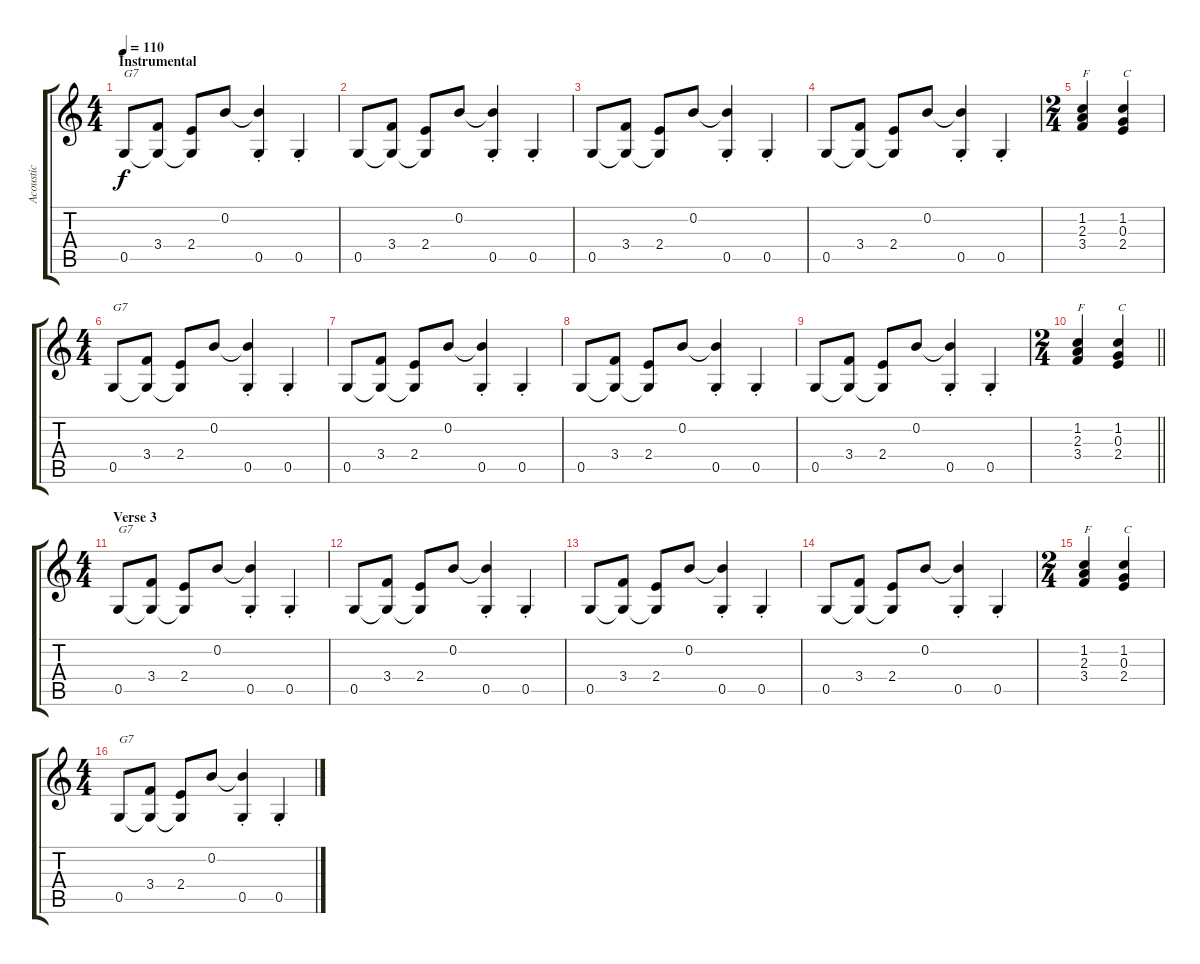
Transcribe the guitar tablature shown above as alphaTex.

\track ("Acoustic" "Acoustic") {instrument acousticguitarsteel}
\staff {score tabs}
\tuning (E4 B3 G3 D3 G2 E2) {hide}
\ts (4 4)
\section ("" "Instrumental")
\tempo 110
\clef g2
\ks c
0.5.8{txt "G7" dy f} (3.4 0.5{t}).8 (2.4 0.5{t}).8 0.2.8 (0.2{t} 0.5{st}).4 0.5{st}.4 |
0.5.8 (3.4 0.5{t}).8 (2.4 0.5{t}).8 0.2.8 (0.2{t} 0.5{st}).4 0.5{st}.4 |
0.5.8 (3.4 0.5{t}).8 (2.4 0.5{t}).8 0.2.8 (0.2{t} 0.5{st}).4 0.5{st}.4 |
0.5.8 (3.4 0.5{t}).8 (2.4 0.5{t}).8 0.2.8 (0.2{t} 0.5{st}).4 0.5{st}.4 |
\ts (2 4)
(1.2 2.3 3.4).4{txt "F"} (1.2 0.3 2.4).4{txt "C"} |
\ts (4 4)
0.5.8{txt "G7"} (3.4 0.5{t}).8 (2.4 0.5{t}).8 0.2.8 (0.2{t} 0.5{st}).4 0.5{st}.4 |
0.5.8 (3.4 0.5{t}).8 (2.4 0.5{t}).8 0.2.8 (0.2{t} 0.5{st}).4 0.5{st}.4 |
0.5.8 (3.4 0.5{t}).8 (2.4 0.5{t}).8 0.2.8 (0.2{t} 0.5{st}).4 0.5{st}.4 |
0.5.8 (3.4 0.5{t}).8 (2.4 0.5{t}).8 0.2.8 (0.2{t} 0.5{st}).4 0.5{st}.4 |
\ts (2 4)
\barLineRight lightlight
(1.2 2.3 3.4).4{txt "F"} (1.2 0.3 2.4).4{txt "C"} |
\ts (4 4)
\section ("" "Verse 3")
0.5.8{txt "G7"} (3.4 0.5{t}).8 (2.4 0.5{t}).8 0.2.8 (0.2{t} 0.5{st}).4 0.5{st}.4 |
0.5.8 (3.4 0.5{t}).8 (2.4 0.5{t}).8 0.2.8 (0.2{t} 0.5{st}).4 0.5{st}.4 |
0.5.8 (3.4 0.5{t}).8 (2.4 0.5{t}).8 0.2.8 (0.2{t} 0.5{st}).4 0.5{st}.4 |
0.5.8 (3.4 0.5{t}).8 (2.4 0.5{t}).8 0.2.8 (0.2{t} 0.5{st}).4 0.5{st}.4 |
\ts (2 4)
(1.2 2.3 3.4).4{txt "F"} (1.2 0.3 2.4).4{txt "C"} |
\ts (4 4)
0.5.8{txt "G7"} (3.4 0.5{t}).8 (2.4 0.5{t}).8 0.2.8 (0.2{t} 0.5{st}).4 0.5{st}.4
